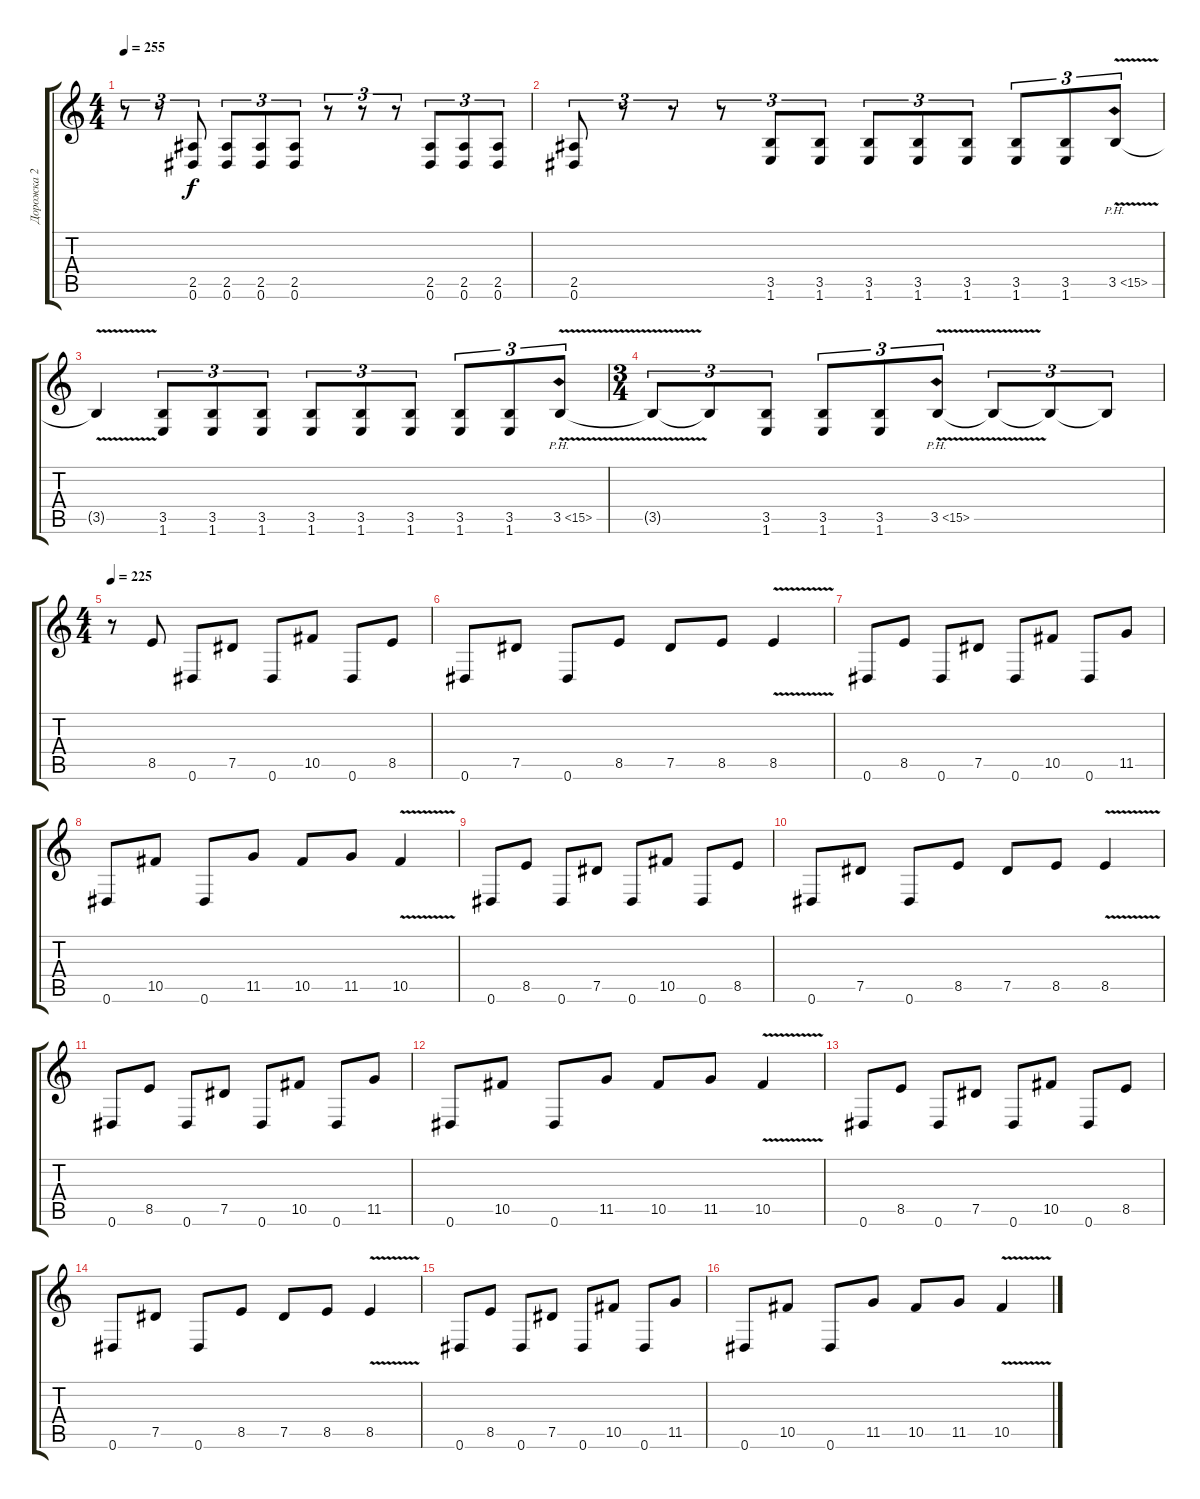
\track ("Дорожка 2" "Дорожка 2") {instrument distortionguitar}
\staff {score tabs}
\tuning (Eb4 Bb3 Gb3 Db3 Ab2 Eb2) {hide}
\ts (4 4)
\tempo 255
\clef g2
\ks c
r.8{tu (3 2) dy f} r.8{tu (3 2)} (2.5 0.6).8{tu (3 2)} (2.5 0.6).8{tu (3 2)} (2.5 0.6).8{tu (3 2)} (2.5 0.6).8{tu (3 2)} r.8{tu (3 2)} r.8{tu (3 2)} r.8{tu (3 2)} (2.5 0.6).8{tu (3 2)} (2.5 0.6).8{tu (3 2)} (2.5 0.6).8{tu (3 2)} |
(2.5 0.6).8{tu (3 2)} r.8{tu (3 2)} r.8{tu (3 2)} r.8{tu (3 2)} (3.5 1.6).8{tu (3 2)} (3.5 1.6).8{tu (3 2)} (3.5 1.6).8{tu (3 2)} (3.5 1.6).8{tu (3 2)} (3.5 1.6).8{tu (3 2)} (3.5 1.6).8{tu (3 2)} (3.5 1.6).8{tu (3 2)} 3.5{ph 12 v}.8{tu (3 2) instrument guitarharmonics} |
3.5{t}.4 (3.5 1.6).8{tu (3 2) instrument distortionguitar} (3.5 1.6).8{tu (3 2)} (3.5 1.6).8{tu (3 2)} (3.5 1.6).8{tu (3 2)} (3.5 1.6).8{tu (3 2)} (3.5 1.6).8{tu (3 2)} (3.5 1.6).8{tu (3 2)} (3.5 1.6).8{tu (3 2)} 3.5{ph 12 v}.8{tu (3 2) instrument guitarharmonics} |
\ts (3 4)
3.5{t}.8{tu (3 2)} 3.5{t}.8{tu (3 2)} (3.5 1.6).8{tu (3 2) instrument distortionguitar} (3.5 1.6).8{tu (3 2)} (3.5 1.6).8{tu (3 2)} 3.5{ph 12 v}.8{tu (3 2) instrument guitarharmonics} 3.5{t}.8{tu (3 2)} 3.5{t}.8{tu (3 2)} 3.5{t}.8{tu (3 2)} |
\ts (4 4)
\tempo 225
r.8{instrument distortionguitar} 8.5.8 0.6.8 7.5.8 0.6.8 10.5.8 0.6.8 8.5.8 |
0.6.8 7.5.8 0.6.8 8.5.8 7.5.8 8.5.8 8.5{v}.4 |
0.6.8 8.5.8 0.6.8 7.5.8 0.6.8 10.5.8 0.6.8 11.5.8 |
0.6.8 10.5.8 0.6.8 11.5.8 10.5.8 11.5.8 10.5{v}.4 |
0.6.8 8.5.8 0.6.8 7.5.8 0.6.8 10.5.8 0.6.8 8.5.8 |
0.6.8 7.5.8 0.6.8 8.5.8 7.5.8 8.5.8 8.5{v}.4 |
0.6.8 8.5.8 0.6.8 7.5.8 0.6.8 10.5.8 0.6.8 11.5.8 |
0.6.8 10.5.8 0.6.8 11.5.8 10.5.8 11.5.8 10.5{v}.4 |
0.6.8 8.5.8 0.6.8 7.5.8 0.6.8 10.5.8 0.6.8 8.5.8 |
0.6.8 7.5.8 0.6.8 8.5.8 7.5.8 8.5.8 8.5{v}.4 |
0.6.8 8.5.8 0.6.8 7.5.8 0.6.8 10.5.8 0.6.8 11.5.8 |
0.6.8 10.5.8 0.6.8 11.5.8 10.5.8 11.5.8 10.5{v}.4
